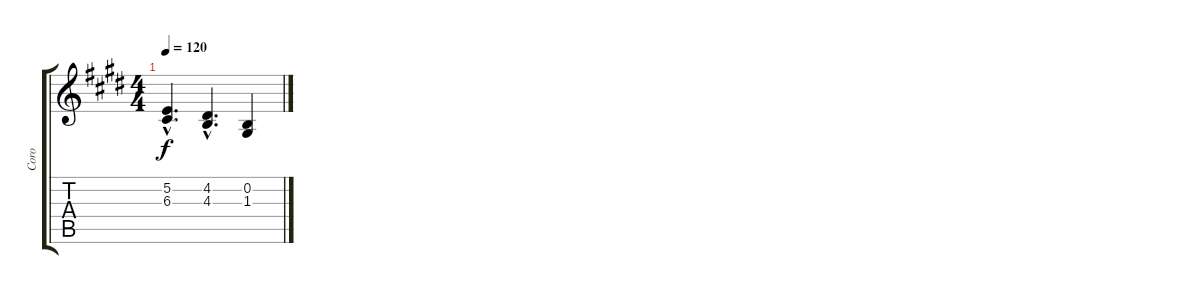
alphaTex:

\track ("Coro" "Coro") {instrument synthvoice}
\staff {score tabs}
\tuning (E4 B3 G3 D3 A2 E2) {hide}
\ts (4 4)
\tempo 120
\clef g2
\ks e
(5.2{hac} 6.3{hac}).4{d dy f} (4.2{hac} 4.3{hac}).4{d} (0.2 1.3).4
